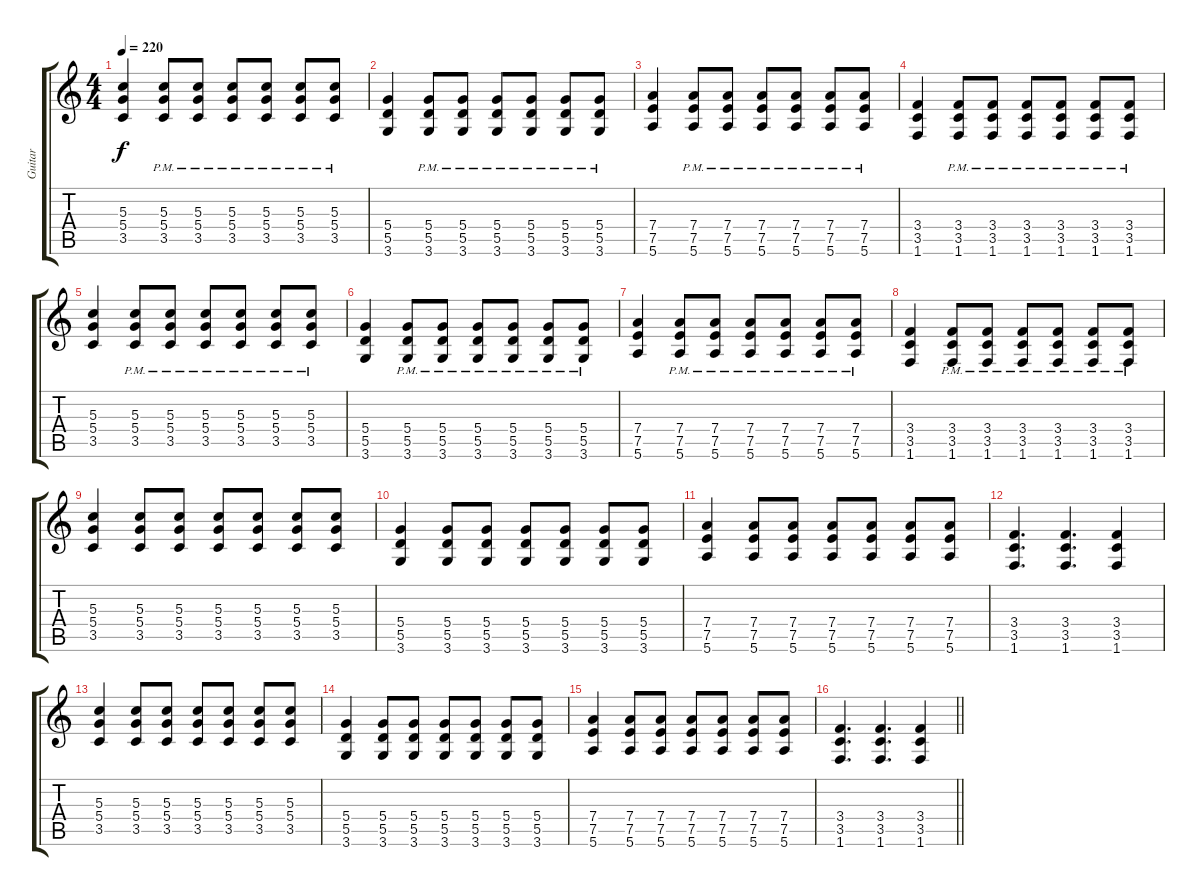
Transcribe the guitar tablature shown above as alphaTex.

\track ("Guitar" "Guitar") {instrument distortionguitar}
\staff {score tabs}
\tuning (E4 B3 G3 D3 A2 E2) {hide}
\ts (4 4)
\tempo 220
\clef g2
\ks c
(5.3 5.4 3.5).4{dy f} (5.3{pm} 5.4{pm} 3.5{pm}).8 (5.3{pm} 5.4{pm} 3.5{pm}).8 (5.3{pm} 5.4{pm} 3.5{pm}).8 (5.3{pm} 5.4{pm} 3.5{pm}).8 (5.3{pm} 5.4{pm} 3.5{pm}).8 (5.3{pm} 5.4{pm} 3.5{pm}).8 |
(5.4 5.5 3.6).4 (5.4{pm} 5.5{pm} 3.6{pm}).8 (5.4{pm} 5.5{pm} 3.6{pm}).8 (5.4{pm} 5.5{pm} 3.6{pm}).8 (5.4{pm} 5.5{pm} 3.6{pm}).8 (5.4{pm} 5.5{pm} 3.6{pm}).8 (5.4{pm} 5.5{pm} 3.6{pm}).8 |
(7.4 7.5 5.6).4 (7.4{pm} 7.5{pm} 5.6{pm}).8 (7.4{pm} 7.5{pm} 5.6{pm}).8 (7.4{pm} 7.5{pm} 5.6{pm}).8 (7.4{pm} 7.5{pm} 5.6{pm}).8 (7.4{pm} 7.5{pm} 5.6{pm}).8 (7.4{pm} 7.5{pm} 5.6{pm}).8 |
(3.4 3.5 1.6).4 (3.4{pm} 3.5{pm} 1.6{pm}).8 (3.4{pm} 3.5{pm} 1.6{pm}).8 (3.4{pm} 3.5{pm} 1.6{pm}).8 (3.4{pm} 3.5{pm} 1.6{pm}).8 (3.4{pm} 3.5{pm} 1.6{pm}).8 (3.4{pm} 3.5{pm} 1.6{pm}).8 |
(5.3 5.4 3.5).4 (5.3{pm} 5.4{pm} 3.5{pm}).8 (5.3{pm} 5.4{pm} 3.5{pm}).8 (5.3{pm} 5.4{pm} 3.5{pm}).8 (5.3{pm} 5.4{pm} 3.5{pm}).8 (5.3{pm} 5.4{pm} 3.5{pm}).8 (5.3{pm} 5.4{pm} 3.5{pm}).8 |
(5.4 5.5 3.6).4 (5.4{pm} 5.5{pm} 3.6{pm}).8 (5.4{pm} 5.5{pm} 3.6{pm}).8 (5.4{pm} 5.5{pm} 3.6{pm}).8 (5.4{pm} 5.5{pm} 3.6{pm}).8 (5.4{pm} 5.5{pm} 3.6{pm}).8 (5.4{pm} 5.5{pm} 3.6{pm}).8 |
(7.4 7.5 5.6).4 (7.4{pm} 7.5{pm} 5.6{pm}).8 (7.4{pm} 7.5{pm} 5.6{pm}).8 (7.4{pm} 7.5{pm} 5.6{pm}).8 (7.4{pm} 7.5{pm} 5.6{pm}).8 (7.4{pm} 7.5{pm} 5.6{pm}).8 (7.4{pm} 7.5{pm} 5.6{pm}).8 |
(3.4 3.5 1.6).4 (3.4{pm} 3.5{pm} 1.6{pm}).8 (3.4{pm} 3.5{pm} 1.6{pm}).8 (3.4{pm} 3.5{pm} 1.6{pm}).8 (3.4{pm} 3.5{pm} 1.6{pm}).8 (3.4{pm} 3.5{pm} 1.6{pm}).8 (3.4{pm} 3.5{pm} 1.6{pm}).8 |
(5.3 5.4 3.5).4 (5.3 5.4 3.5).8 (5.3 5.4 3.5).8 (5.3 5.4 3.5).8 (5.3 5.4 3.5).8 (5.3 5.4 3.5).8 (5.3 5.4 3.5).8 |
(5.4 5.5 3.6).4 (5.4 5.5 3.6).8 (5.4 5.5 3.6).8 (5.4 5.5 3.6).8 (5.4 5.5 3.6).8 (5.4 5.5 3.6).8 (5.4 5.5 3.6).8 |
(7.4 7.5 5.6).4 (7.4 7.5 5.6).8 (7.4 7.5 5.6).8 (7.4 7.5 5.6).8 (7.4 7.5 5.6).8 (7.4 7.5 5.6).8 (7.4 7.5 5.6).8 |
(3.4 3.5 1.6).4{d} (3.4 3.5 1.6).4{d} (3.4 3.5 1.6).4 |
(5.3 5.4 3.5).4 (5.3 5.4 3.5).8 (5.3 5.4 3.5).8 (5.3 5.4 3.5).8 (5.3 5.4 3.5).8 (5.3 5.4 3.5).8 (5.3 5.4 3.5).8 |
(5.4 5.5 3.6).4 (5.4 5.5 3.6).8 (5.4 5.5 3.6).8 (5.4 5.5 3.6).8 (5.4 5.5 3.6).8 (5.4 5.5 3.6).8 (5.4 5.5 3.6).8 |
(7.4 7.5 5.6).4 (7.4 7.5 5.6).8 (7.4 7.5 5.6).8 (7.4 7.5 5.6).8 (7.4 7.5 5.6).8 (7.4 7.5 5.6).8 (7.4 7.5 5.6).8 |
\barLineRight lightlight
(3.4 3.5 1.6).4{d} (3.4 3.5 1.6).4{d} (3.4 3.5 1.6).4
